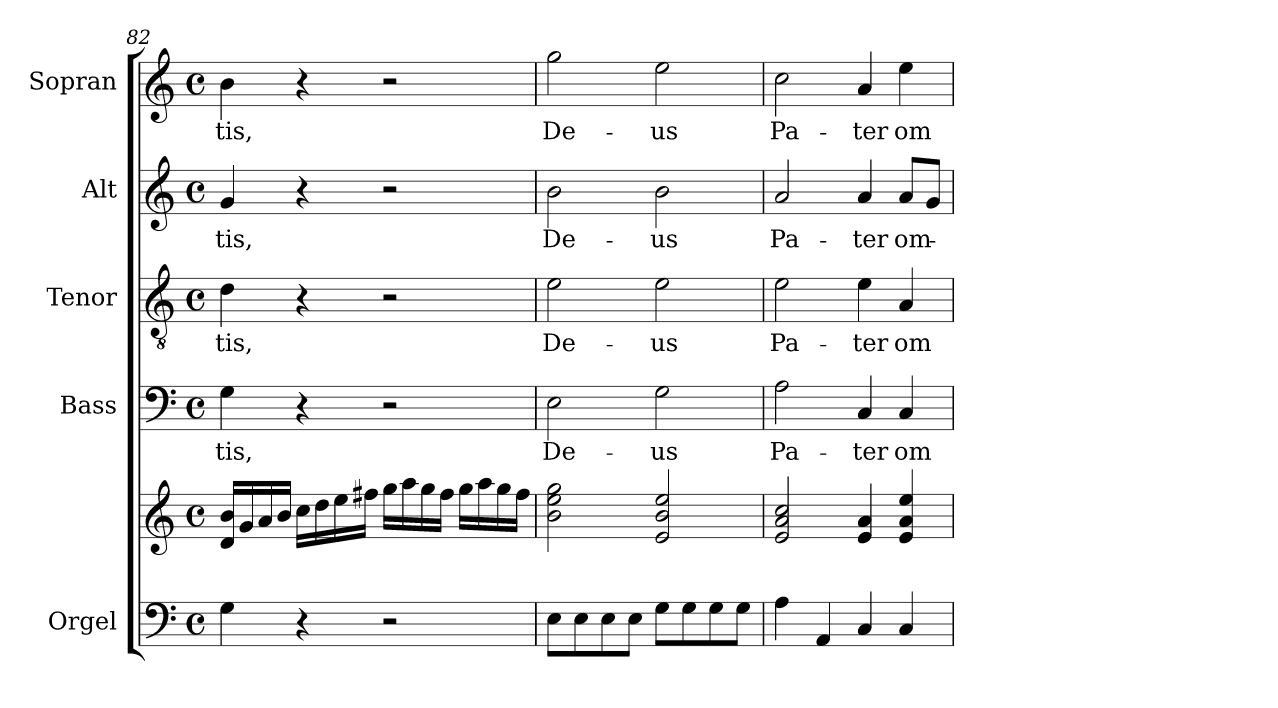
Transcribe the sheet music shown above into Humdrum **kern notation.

**kern	**kern	**kern	**text	**kern	**text	**kern	**text	**kern	**text
*part5	*part5	*part4	*part4	*part3	*part3	*part2	*part2	*part1	*part1
*staff6	*staff5	*staff4	*staff4	*staff3	*staff3	*staff2	*staff2	*staff1	*staff1
*I"Orgel	*	*I"Bass	*	*I"Tenor	*	*I"Alt	*	*I"Sopran	*
*I'Org.	*	*I'B.	*	*I'T.	*	*I'A.	*	*I'S.	*
*clefF4	*clefG2	*clefF4	*	*clefGv2	*	*clefG2	*	*clefG2	*
*k[]	*k[]	*k[]	*	*k[]	*	*k[]	*	*k[]	*
*C:	*C:	*C:	*	*C:	*	*C:	*	*C:	*
*M4/4	*M4/4	*M4/4	*	*M4/4	*	*M4/4	*	*M4/4	*
*met(c)	*met(c)	*met(c)	*	*met(c)	*	*met(c)	*	*met(c)	*
=82	=82	=82	=82	=82	=82	=82	=82	=82	=82
!	!	!	!LO:LY:b	!	!LO:LY:b	!	!LO:LY:b	!	!LO:LY:b
4G\	16d/ 16b/LL	4G\	-tis,	4d\	-tis,	4g/	-tis,	4b\	-tis,
.	16g/	.	.	.	.	.	.	.	.
.	16a/	.	.	.	.	.	.	.	.
.	16b/JJ	.	.	.	.	.	.	.	.
4r	16cc\LL	4r	.	4r	.	4r	.	4r	.
.	16dd\	.	.	.	.	.	.	.	.
.	16ee\	.	.	.	.	.	.	.	.
.	16ff#X\JJ	.	.	.	.	.	.	.	.
2r	16gg\LL	2r	.	2r	.	2r	.	2r	.
.	16aa\	.	.	.	.	.	.	.	.
.	16gg\	.	.	.	.	.	.	.	.
.	16ff#\JJ	.	.	.	.	.	.	.	.
.	16gg\LL	.	.	.	.	.	.	.	.
.	16aa\	.	.	.	.	.	.	.	.
.	16gg\	.	.	.	.	.	.	.	.
.	16ff#\JJ	.	.	.	.	.	.	.	.
=83	=83	=83	=83	=83	=83	=83	=83	=83	=83
!	!	!	!LO:LY:b	!	!LO:LY:b	!	!LO:LY:b	!	!LO:LY:b
8E\L	2b\ 2ee\ 2gg\	2E\	De-	2e\	De-	2b\	De-	2gg\	De-
8E\	.	.	.	.	.	.	.	.	.
8E\	.	.	.	.	.	.	.	.	.
8E\J	.	.	.	.	.	.	.	.	.
!	!	!	!LO:LY:b	!	!LO:LY:b	!	!LO:LY:b	!	!LO:LY:b
8G\L	2e/ 2b/ 2ee/	2G\	-us	2e\	-us	2b\	-us	2ee\	-us
8G\	.	.	.	.	.	.	.	.	.
8G\	.	.	.	.	.	.	.	.	.
8G\J	.	.	.	.	.	.	.	.	.
=84	=84	=84	=84	=84	=84	=84	=84	=84	=84
!	!	!	!LO:LY:b	!	!LO:LY:b	!	!LO:LY:b	!	!LO:LY:b
4A\	2e/ 2a/ 2cc/	2A\	Pa-	2e\	Pa-	2a/	Pa-	2cc\	Pa-
4AA/	.	.	.	.	.	.	.	.	.
!	!	!	!LO:LY:b	!	!LO:LY:b	!	!LO:LY:b	!	!LO:LY:b
4C/	4e/ 4a/	4C/	-ter	4e\	-ter	4a/	-ter	4a/	-ter
!	!	!	!LO:LY:b	!	!LO:LY:b	!	!LO:LY:b	!	!LO:LY:b
4C/	4e/ 4a/ 4ee/	4C/	om-	4A/	om-	8a/L	om-	4ee\	om-
.	.	.	.	.	.	8g/J	.	.	.
=	=	=	=	=	=	=	=	=	=
*-	*-	*-	*-	*-	*-	*-	*-	*-	*-
